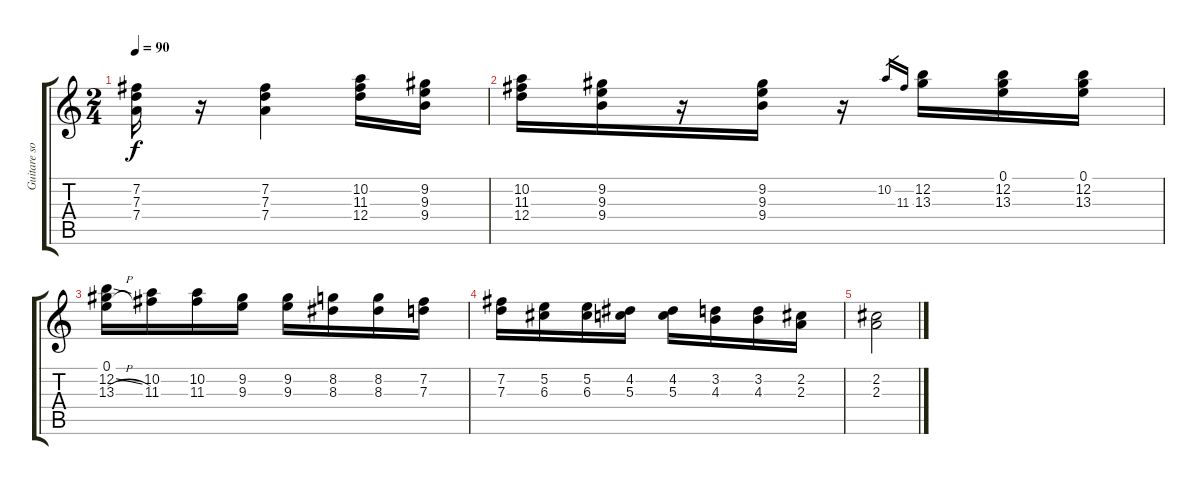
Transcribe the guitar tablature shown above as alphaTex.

\track ("Guitare solo" "Guitare so") {instrument electricguitarjazz}
\staff {score tabs}
\tuning (E4 B3 G3 D3 A2 E2) {hide}
\ts (2 4)
\tempo 90
\clef g2
\ks c
(7.2 7.3 7.4).16{dy f} r.16 (7.2 7.3 7.4).4 (10.2 11.3 12.4).16 (9.2 9.3 9.4).16 |
(10.2 11.3 12.4).16 (9.2 9.3 9.4).16 r.16 (9.2 9.3 9.4).16 r.16 10.2.16{gr} 11.3.16{gr} (12.2 13.3).16 (0.1 12.2 13.3).16 (0.1 12.2 13.3).16 |
(0.1 12.2{ss} 13.3{h}).16 (10.2 11.3).16 (10.2 11.3).16 (9.2 9.3).16 (9.2 9.3).16 (8.2 8.3).16 (8.2 8.3).16 (7.2 7.3).16 |
(7.2 7.3).16 (5.2 6.3).16 (5.2 6.3).16 (4.2 5.3).16 (4.2 5.3).16 (3.2 4.3).16 (3.2 4.3).16 (2.2 2.3).16 |
(2.2 2.3).2
